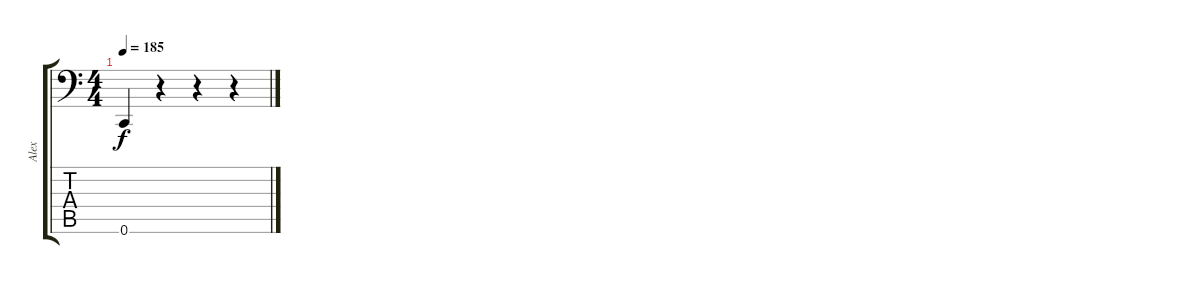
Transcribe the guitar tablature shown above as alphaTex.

\track ("Alex" "Alex") {instrument slapbass1}
\staff {score tabs}
\tuning (D3 A2 F2 C2 G1 C1) {hide}
\ts (4 4)
\tempo 185
\clef f4
\ks c
0.6.4{dy f} r.4 r.4 r.4
